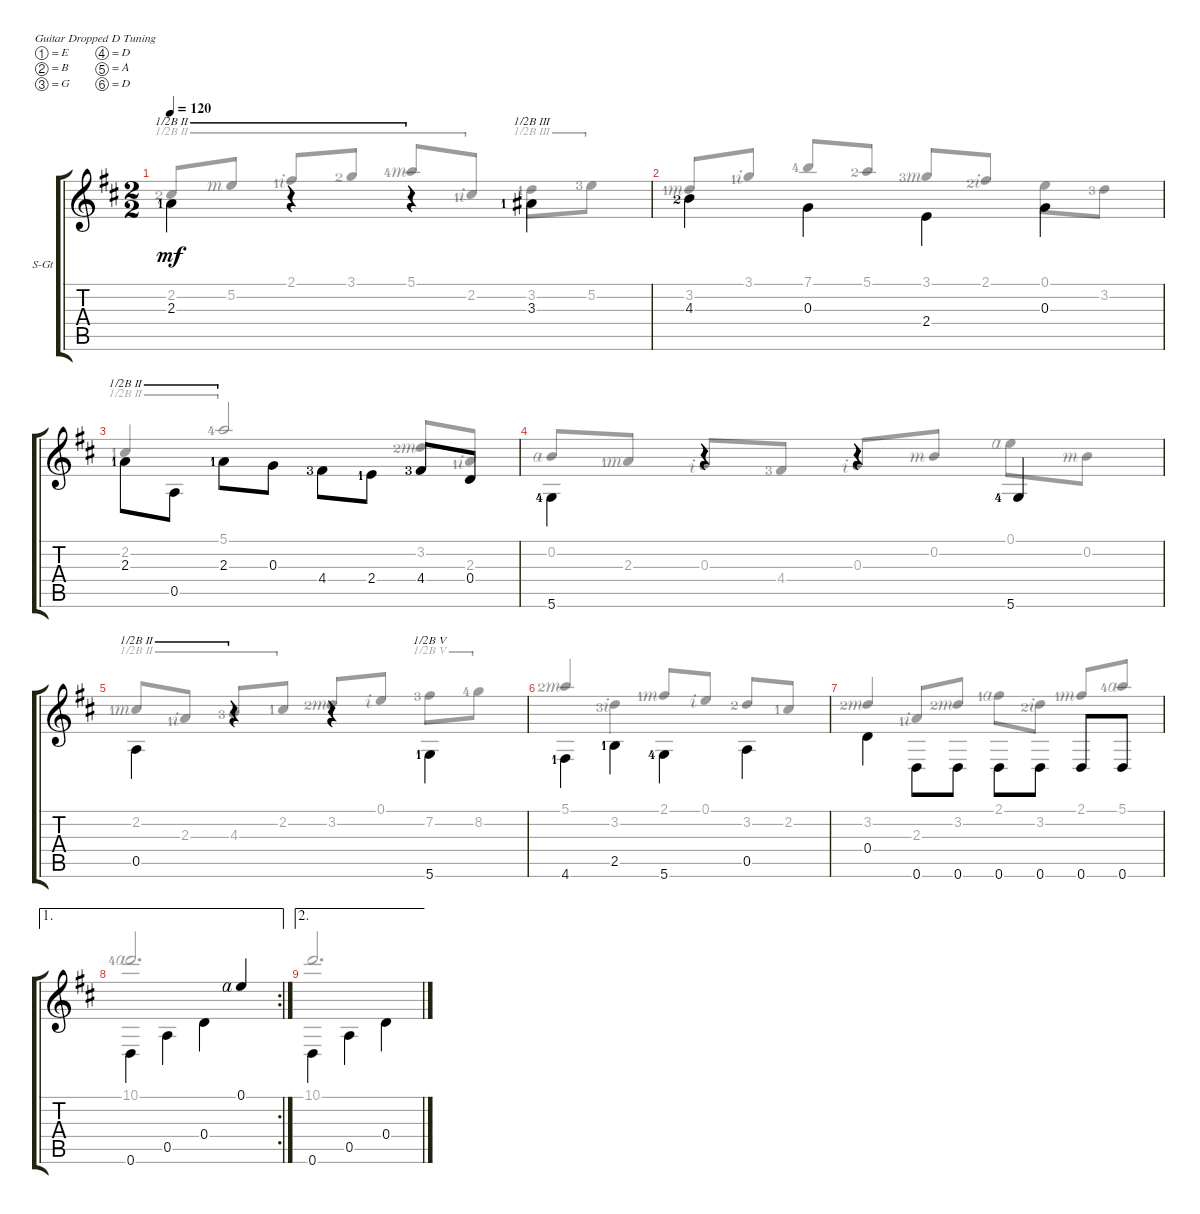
\defaultSystemsLayout 4
\bracketExtendMode groupsimilarinstruments
\firstSystemTrackNameOrientation horizontal
\otherSystemsTrackNameOrientation horizontal
\track ("Steel Guitar" "S-Gt") {instrument acousticguitarsteel}
\staff {score tabs}
\tuning (E4 B3 G3 D3 A2 D2)
\voice
\ts (2 2)
\tempo 120
\clef g2
\ks d
2.3{lf 2}.4{dy mf barre (2 half) beam invert} r.4{barre (2 half) beam invert} r.4{barre (2 half) beam invert} 3.3{lf 2}.4{barre (3 half) beam invert} |
4.3{lf 3}.4{beam invert} 0.3.4{beam invert} 2.4.4{beam invert} 0.3.4{beam invert} |
2.3{lf 2}.8{barre (2 half) beam invert} 0.5.8{barre (2 half)} 2.3{lf 2}.8{barre (2 half)} 0.3.8 4.4{lf 4}.8{beam invert} 2.4{lf 2}.8 4.4{lf 4}.8 0.4.8 |
5.6{lf 5}.4{beam invert} r.4 r.4 5.6{lf 5}.4 |
0.5.4{barre (2 half) beam invert} r.4{barre (2 half) beam invert} r.4{beam invert} 5.6{lf 2}.4{barre (5 half) beam invert} |
4.6{lf 2}.4{beam invert} 2.5{lf 2}.4{beam invert} 5.6{lf 5}.4{beam invert} 0.5.4{beam invert} |
0.4.4{beam invert} 0.6.8{beam invert} 0.6.8 0.6.8{beam invert} 0.6.8 0.6.8 0.6.8 |
\ae 1
\rc 2
0.6.4{beam invert} 0.5.4{beam invert} 0.4.4{beam invert} 0.1{rf 4}.4 |
\ae 2
0.6.4{beam invert} 0.5.4{beam invert} 0.4.4{beam invert}
\voice
\clef g2
\ottava regular
\simile none
\ks d
2.2{lf 3}.8{dy mf barre (2 half) beam invert} 5.2{rf 3}.8{barre (2 half)} 2.1{lf 2 rf 2}.8{barre (2 half)} 3.1{lf 3}.8{barre (2 half)} 5.1{lf 5 rf 3}.8{barre (2 half) beam invert} 2.2{lf 2 rf 2}.8{barre (2 half)} 3.2{lf 2}.8{barre (3 half)} 5.2{lf 4}.8{barre (3 half)} |
3.2{lf 2 rf 3}.8{beam invert} 3.1{lf 2 rf 2}.8 7.1{lf 5}.8 5.1{lf 3}.8 3.1{lf 4 rf 3}.8{beam invert} 2.1{lf 3 rf 2}.8 0.1.8 3.2{lf 4}.8 |
2.2{lf 2}.4{barre (2 half) beam invert} 5.1{lf 5}.2{barre (2 half) beam invert} 3.2{lf 3 rf 3}.8{beam invert} 2.3{lf 2 rf 2}.8 |
0.2{rf 4}.8{beam invert} 2.3{lf 2 rf 3}.8 0.3{rf 2}.8 4.4{lf 4}.8 0.3{rf 2}.8{beam invert} 0.2{rf 3}.8 0.1{rf 4}.8 0.2{rf 3}.8 |
2.2{lf 2 rf 3}.8{barre (2 half) beam invert} 2.3{lf 2 rf 2}.8{barre (2 half)} 4.3{lf 4}.8{barre (2 half)} 2.2{lf 2}.8{barre (2 half)} 3.2{lf 3 rf 3}.8{beam invert} 0.1{rf 2}.8 7.2{lf 4}.8{barre (5 half)} 8.2{lf 5}.8{barre (5 half)} |
5.1{lf 3 rf 3}.4{beam invert} 3.2{lf 4 rf 2}.4 2.1{lf 2 rf 3}.8 0.1{rf 2}.8 3.2{lf 3}.8{beam invert} 2.2{lf 2}.8 |
3.2{lf 3 rf 3}.4{beam invert} 2.3{lf 2 rf 2}.8 3.2{lf 3 rf 3}.8{beam invert} 2.1{lf 2 rf 4}.8 3.2{lf 3 rf 2}.8 2.1{lf 2 rf 3}.8 5.1{lf 5 rf 4}.8{beam invert} |
10.1{lf 5 rf 4}.2{d beam invert} |
10.1.2{d beam invert}
